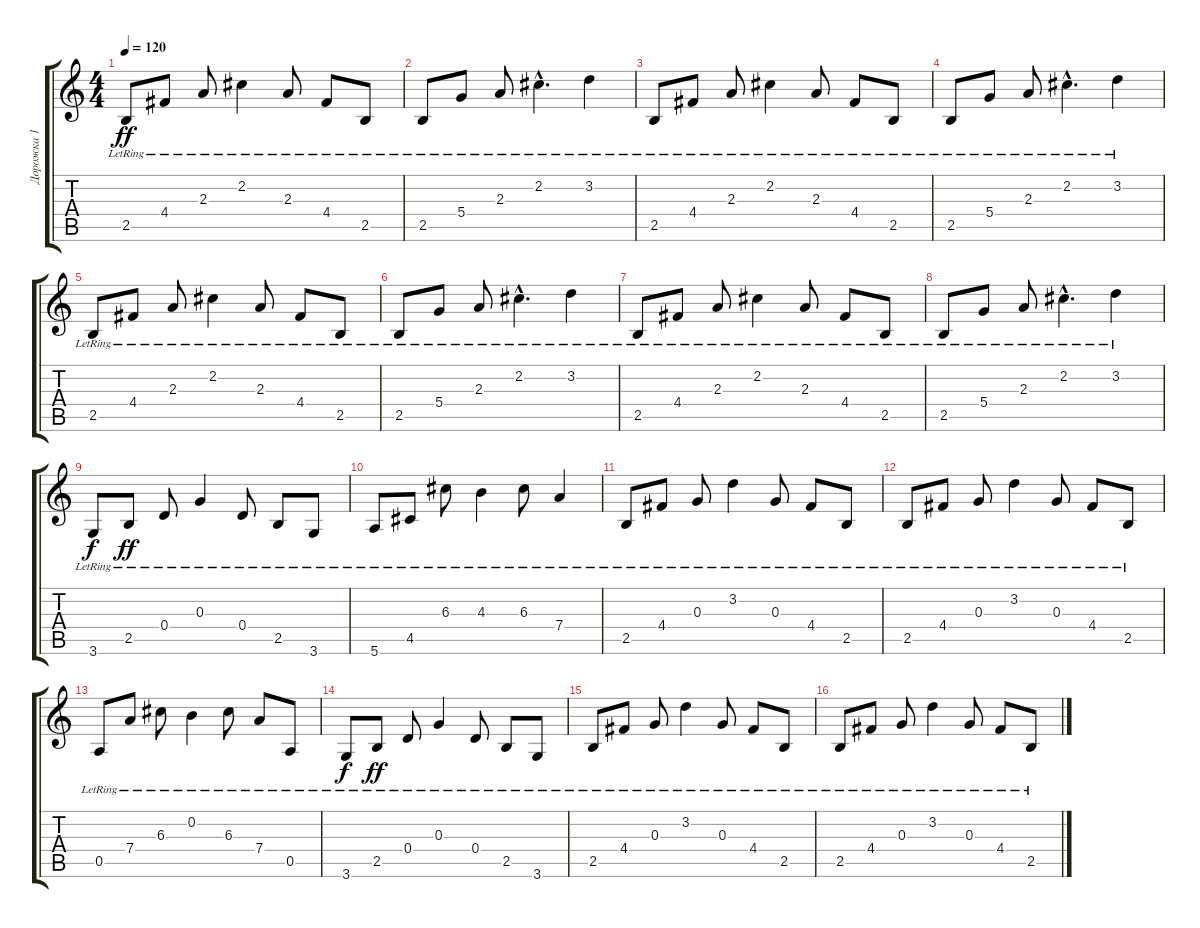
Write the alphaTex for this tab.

\track ("Дорожка 1" "Дорожка 1") {instrument acousticguitarsteel}
\staff {score tabs}
\tuning (E4 B3 G3 D3 A2 E2) {hide}
\ts (4 4)
\tempo 120
\clef g2
\ks c
2.5{lr}.8{dy ff} 4.4{lr}.8 2.3{lr}.8 2.2{lr}.4 2.3{lr}.8 4.4{lr}.8 2.5{lr}.8 |
2.5{lr}.8 5.4{lr}.8 2.3{lr}.8 2.2{hac lr}.4{d} 3.2{lr}.4 |
2.5{lr}.8 4.4{lr}.8 2.3{lr}.8 2.2{lr}.4 2.3{lr}.8 4.4{lr}.8 2.5{lr}.8 |
2.5{lr}.8 5.4{lr}.8 2.3{lr}.8 2.2{hac lr}.4{d} 3.2{lr}.4 |
2.5{lr}.8 4.4{lr}.8 2.3{lr}.8 2.2{lr}.4 2.3{lr}.8 4.4{lr}.8 2.5{lr}.8 |
2.5{lr}.8 5.4{lr}.8 2.3{lr}.8 2.2{hac lr}.4{d} 3.2{lr}.4 |
2.5{lr}.8 4.4{lr}.8 2.3{lr}.8 2.2{lr}.4 2.3{lr}.8 4.4{lr}.8 2.5{lr}.8 |
2.5{lr}.8 5.4{lr}.8 2.3{lr}.8 2.2{hac lr}.4{d} 3.2{lr}.4 |
3.6{lr}.8{dy f} 2.5{lr}.8{dy ff} 0.4{lr}.8 0.3{lr}.4 0.4{lr}.8 2.5{lr}.8 3.6{lr}.8 |
5.6{lr}.8 4.5{lr}.8 6.3{lr}.8 4.3{lr}.4 6.3{lr}.8 7.4{lr}.4 |
2.5{lr}.8 4.4{lr}.8 0.3{lr}.8 3.2{lr}.4 0.3{lr}.8 4.4{lr}.8 2.5{lr}.8 |
2.5{lr}.8 4.4{lr}.8 0.3{lr}.8 3.2{lr}.4 0.3{lr}.8 4.4{lr}.8 2.5{lr}.8 |
0.5{lr}.8 7.4{lr}.8 6.3{lr}.8 0.2{lr}.4 6.3{lr}.8 7.4{lr}.8 0.5{lr}.8 |
3.6{lr}.8{dy f} 2.5{lr}.8{dy ff} 0.4{lr}.8 0.3{lr}.4 0.4{lr}.8 2.5{lr}.8 3.6{lr}.8 |
2.5{lr}.8 4.4{lr}.8 0.3{lr}.8 3.2{lr}.4 0.3{lr}.8 4.4{lr}.8 2.5{lr}.8 |
2.5{lr}.8 4.4{lr}.8 0.3{lr}.8 3.2{lr}.4 0.3{lr}.8 4.4{lr}.8 2.5{lr}.8
